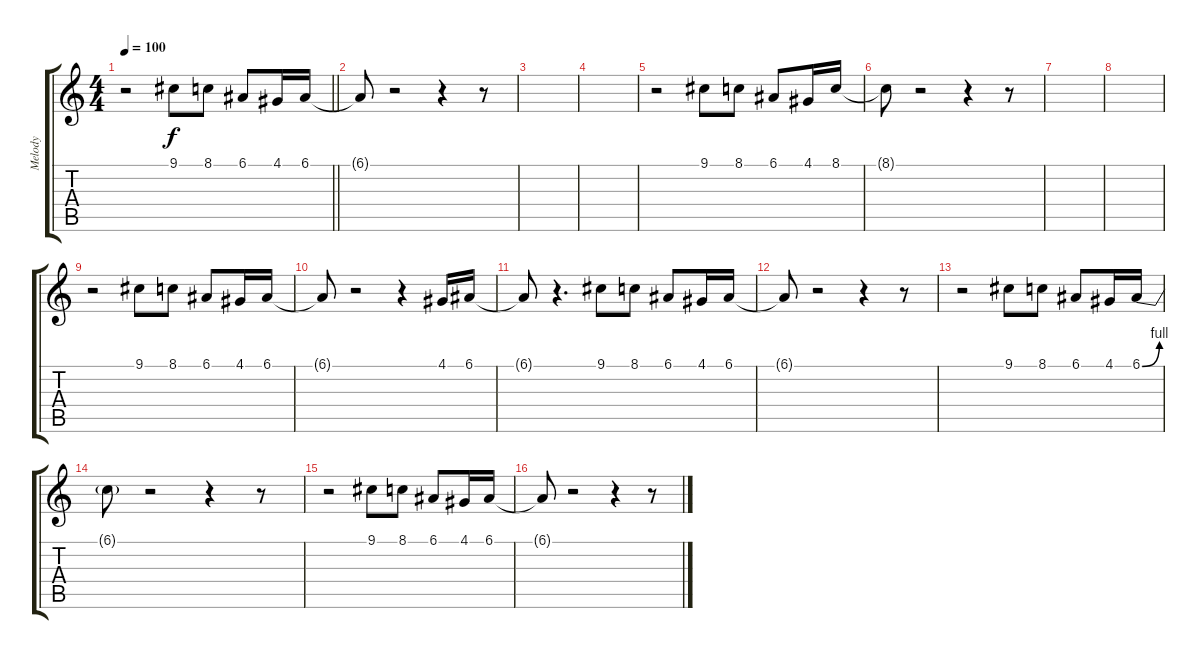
\track ("Melody" "Melody") {instrument flute}
\staff {score tabs}
\tuning (E4 B3 G3 D3 A2 E2) {hide}
\ts (4 4)
\tempo 100
\clef g2
\barLineRight lightlight
\ks c
r.2{dy f} 9.1.8 8.1.8 6.1.8 4.1.16 6.1.16 |
\section ("" "")
6.1{t}.8 r.2 r.4 r.8 |
|
|
r.2 9.1.8 8.1.8 6.1.8 4.1.16 8.1.16 |
8.1{t}.8 r.2 r.4 r.8 |
|
|
r.2 9.1.8 8.1.8 6.1.8 4.1.16 6.1.16 |
6.1{t}.8 r.2 r.4 4.1.16 6.1.16 |
6.1{t}.8 r.4{d} 9.1.8 8.1.8 6.1.8 4.1.16 6.1.16 |
6.1{t}.8 r.2 r.4 r.8 |
r.2 9.1.8 8.1.8 6.1.8 4.1.16 6.1{be (bend 0 0 60 4)}.16 |
6.1{t}.8 r.2 r.4 r.8 |
r.2 9.1.8 8.1.8 6.1.8 4.1.16 6.1.16 |
6.1{t}.8 r.2 r.4 r.8
